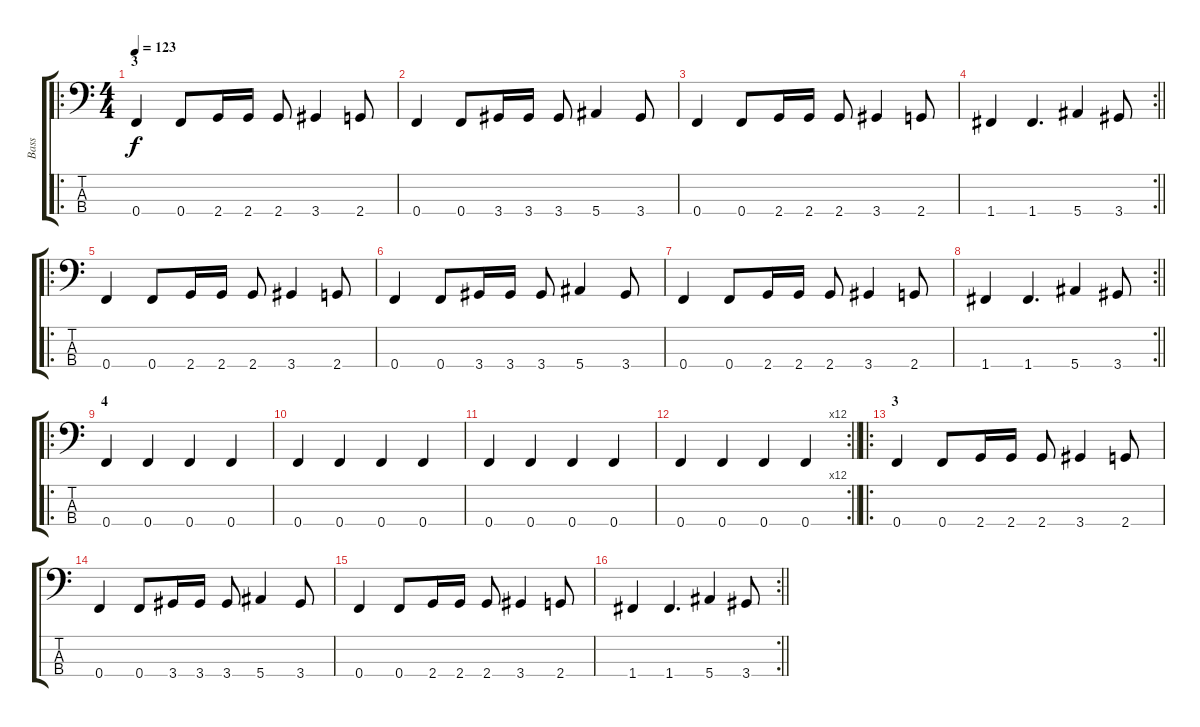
\track ("Bass" "Bass") {instrument electricbassfinger}
\staff {score tabs}
\tuning (Ab2 Eb2 Bb1 F1) {hide}
\ro
\ts (4 4)
\section ("" "3")
\tempo 123
\clef f4
\ks c
0.4.4{dy f} 0.4.8 2.4.16 2.4.16 2.4.8 3.4.4 2.4.8 |
0.4.4 0.4.8 3.4.16 3.4.16 3.4.8 5.4.4 3.4.8 |
0.4.4 0.4.8 2.4.16 2.4.16 2.4.8 3.4.4 2.4.8 |
\rc 2
\barLineRight lightlight
1.4.4 1.4.4{d} 5.4.4 3.4.8 |
\ro
\section ("" "")
0.4.4 0.4.8 2.4.16 2.4.16 2.4.8 3.4.4 2.4.8 |
0.4.4 0.4.8 3.4.16 3.4.16 3.4.8 5.4.4 3.4.8 |
0.4.4 0.4.8 2.4.16 2.4.16 2.4.8 3.4.4 2.4.8 |
\rc 2
\barLineRight lightlight
1.4.4 1.4.4{d} 5.4.4 3.4.8 |
\ro
\section ("" "4")
0.4.4 0.4.4 0.4.4 0.4.4 |
0.4.4 0.4.4 0.4.4 0.4.4 |
0.4.4 0.4.4 0.4.4 0.4.4 |
\rc 12
\barLineRight lightlight
0.4.4 0.4.4 0.4.4 0.4.4 |
\ro
\section ("" "3")
0.4.4 0.4.8 2.4.16 2.4.16 2.4.8 3.4.4 2.4.8 |
0.4.4 0.4.8 3.4.16 3.4.16 3.4.8 5.4.4 3.4.8 |
0.4.4 0.4.8 2.4.16 2.4.16 2.4.8 3.4.4 2.4.8 |
\rc 2
\barLineRight lightlight
1.4.4 1.4.4{d} 5.4.4 3.4.8
